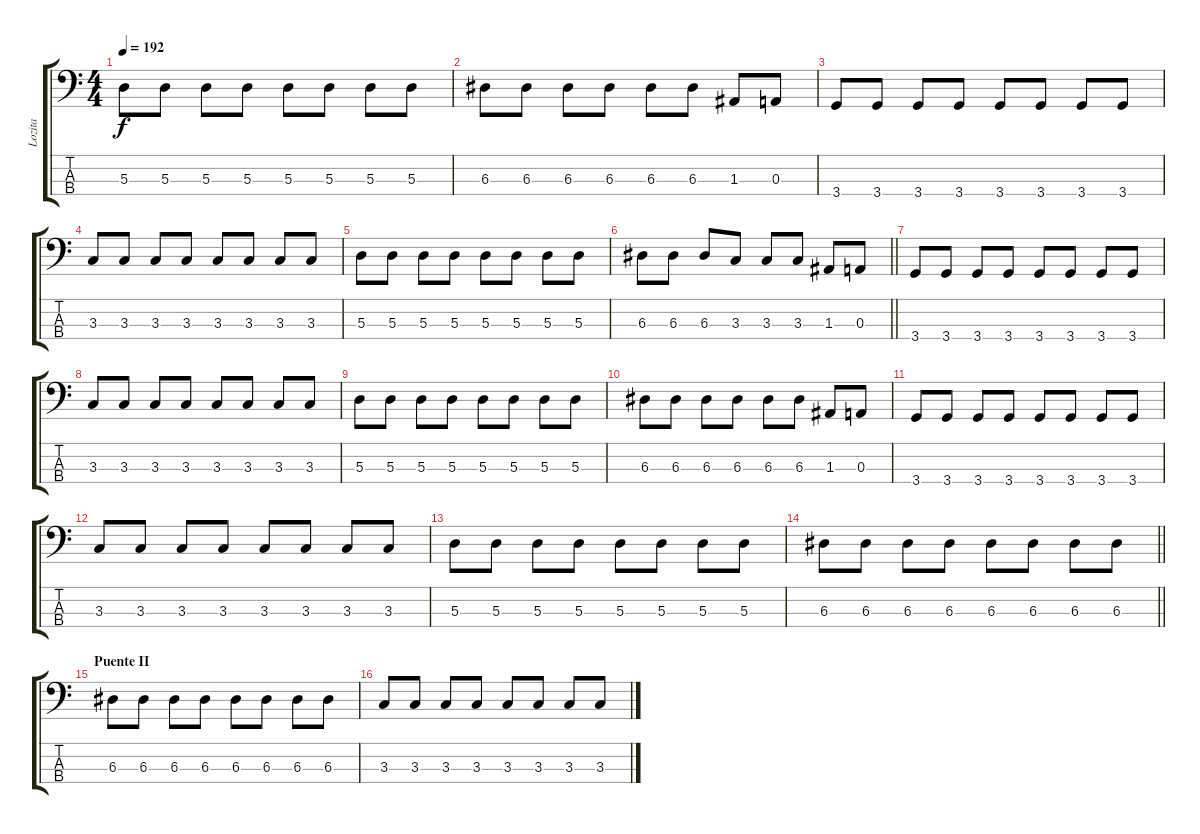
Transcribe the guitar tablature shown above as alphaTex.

\track ("Lozita" "Lozita") {instrument electricbassfinger}
\staff {score tabs}
\tuning (G2 D2 A1 E1) {hide}
\ts (4 4)
\tempo 192
\clef f4
\ks c
5.3.8{dy f} 5.3.8 5.3.8 5.3.8 5.3.8 5.3.8 5.3.8 5.3.8 |
6.3.8 6.3.8 6.3.8 6.3.8 6.3.8 6.3.8 1.3.8 0.3.8 |
3.4.8 3.4.8 3.4.8 3.4.8 3.4.8 3.4.8 3.4.8 3.4.8 |
3.3.8 3.3.8 3.3.8 3.3.8 3.3.8 3.3.8 3.3.8 3.3.8 |
5.3.8 5.3.8 5.3.8 5.3.8 5.3.8 5.3.8 5.3.8 5.3.8 |
\barLineRight lightlight
6.3.8 6.3.8 6.3.8 3.3.8 3.3.8 3.3.8 1.3.8 0.3.8 |
3.4.8 3.4.8 3.4.8 3.4.8 3.4.8 3.4.8 3.4.8 3.4.8 |
3.3.8 3.3.8 3.3.8 3.3.8 3.3.8 3.3.8 3.3.8 3.3.8 |
5.3.8 5.3.8 5.3.8 5.3.8 5.3.8 5.3.8 5.3.8 5.3.8 |
6.3.8 6.3.8 6.3.8 6.3.8 6.3.8 6.3.8 1.3.8 0.3.8 |
3.4.8 3.4.8 3.4.8 3.4.8 3.4.8 3.4.8 3.4.8 3.4.8 |
3.3.8 3.3.8 3.3.8 3.3.8 3.3.8 3.3.8 3.3.8 3.3.8 |
5.3.8 5.3.8 5.3.8 5.3.8 5.3.8 5.3.8 5.3.8 5.3.8 |
\barLineRight lightlight
6.3.8 6.3.8 6.3.8 6.3.8 6.3.8 6.3.8 6.3.8 6.3.8 |
\section ("" "Puente II")
6.3.8 6.3.8 6.3.8 6.3.8 6.3.8 6.3.8 6.3.8 6.3.8 |
3.3.8 3.3.8 3.3.8 3.3.8 3.3.8 3.3.8 3.3.8 3.3.8
